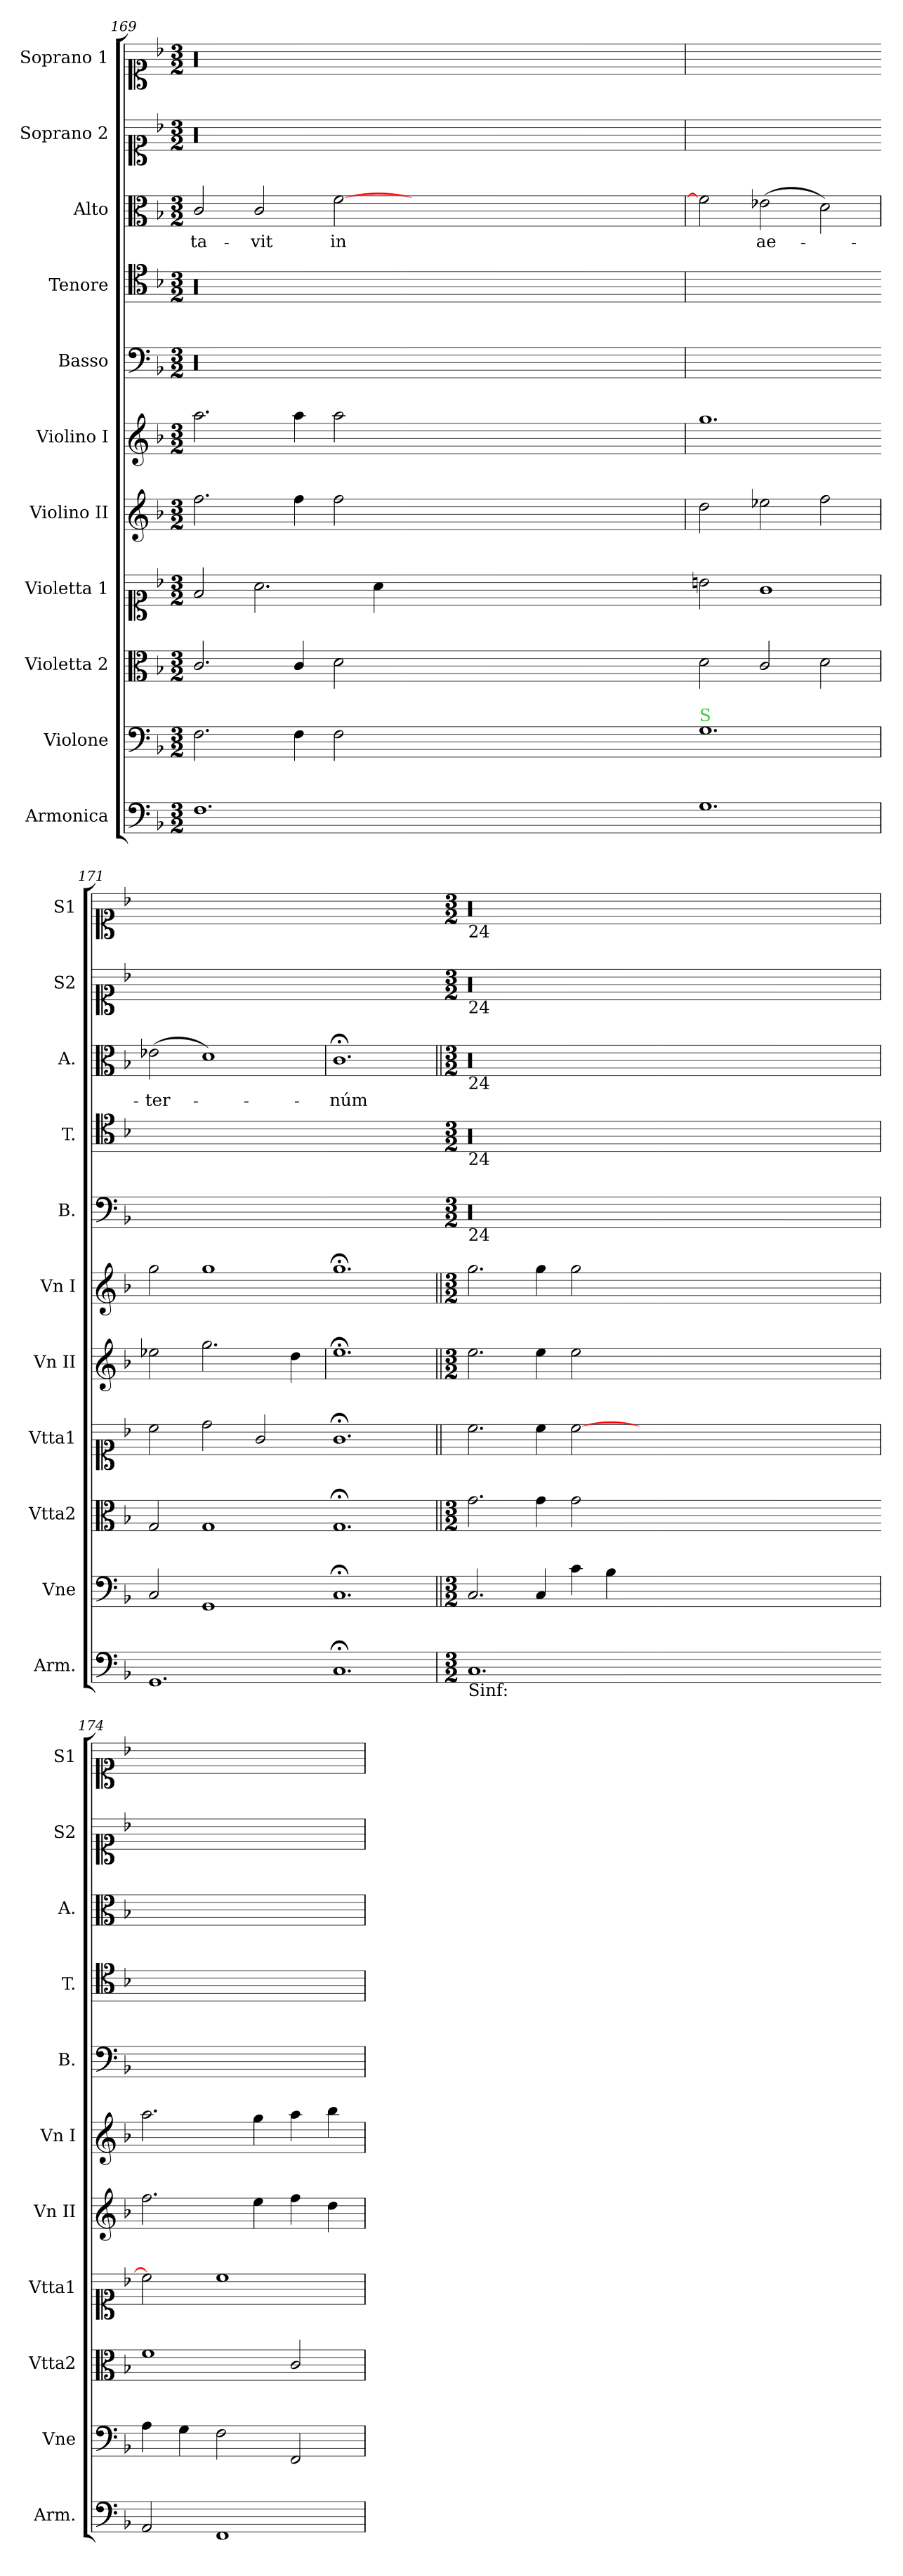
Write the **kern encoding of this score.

**kern	**kern	**kern	**kern	**kern	**kern	**kern	**kern	**kern	**text	**kern	**kern
*part11	*part10	*part9	*part8	*part7	*part6	*part5	*part4	*part3	*part3	*part2	*part1
*staff11	*staff10	*staff9	*staff8	*staff7	*staff6	*staff5	*staff4	*staff3	*staff3	*staff2	*staff1
*I"Armonica	*I"Violone	*I"Violetta 2	*I"Violetta 1	*I"Violino II	*I"Violino I	*I"Basso	*I"Tenore	*I"Alto	*	*I"Soprano 2	*I"Soprano 1
*I'Arm.	*I'Vne	*I'Vtta2	*I'Vtta1	*I'Vn II	*I'Vn I	*I'B.	*I'T.	*I'A.	*	*I'S2	*I'S1
*clefF4	*clefF4	*clefC3	*clefC1	*clefG2	*clefG2	*clefF4	*clefC4	*clefC3	*	*clefC1	*clefC1
*k[b-]	*k[b-]	*k[b-]	*k[b-]	*k[b-]	*k[b-]	*k[b-]	*k[b-]	*k[b-]	*	*k[b-]	*k[b-]
*F:	*F:	*F:	*F:	*F:	*F:	*F:	*F:	*F:	*	*F:	*F:
*M3/2	*M3/2	*M3/2	*M3/2	*M3/2	*M3/2	*M3/2	*M3/2	*M3/2	*	*M3/2	*M3/2
=169	=169	=169	=169	=169	=169	=169	=169	=169	=169	=169	=169
1.F\	2.F\	2.c/	2f/	2.ff\	2.aa\	00.r	00.r	2c/	-ta-	00.r	00.r
.	.	.	2.a\	.	.	.	.	2c/	-vit	.	.
.	4F\	4c/	.	4ff\	4aa\	.	.	.	.	.	.
.	2F\	2d\	.	2ff\	2aa\	.	.	[2f\	in	.	.
.	.	.	4a\	.	.	.	.	.	.	.	.
00ryy	00ryy	00ryy	00ryy	00ryy	00ryy	.	.	00ryy	.	.	.
2ryy	2ryy	2ryy	2ryy	2ryy	2ryy	.	.	2ryy	.	.	.
=170-	=170-	=170-	=170-	=170	=170	=170	=170	=170	=170	=170	=170
!	!LO:TX:a:color=limegreen:t=S	!	!	!	!	!	!	!	!	!	!
1.G\	1.G\	2d\	2bn\	2dd\	1.gg\	1.ryy	1.ryy	2f\]	.	1.ryy	1.ryy
.	.	2c/	1g\	2ee-X\	.	.	.	(2e-X\	ae-	.	.
.	.	2d\	.	2ff\	.	.	.	2d\)	.	.	.
=171	=171	=171	=171	=171	=171-	=171	=171	=171	=171	=171	=171
1.GG/	2C/	2G/	2cc\	2ee-X\	2gg\	1.ryy	1.ryy	(2e-X\	-ter-	1.ryy	1.ryy
.	1GG/	1G/	2dd\	2.gg\	1gg\	.	.	1d\)	.	.	.
.	.	.	2g/	.	.	.	.	.	.	.	.
.	.	.	.	4dd\	.	.	.	.	.	.	.
=172-	=172-	=172-	=172-	=172	=172-	=172	=172	=172	=172	=172	=172
1.C;</	1.C;</	1.G;</	1.g;<\	1.ee;\	1.gg;\	1.ryy	1.ryy	1.c;<\	-núm	1.ryy	1.ryy
=173	=173||	=173||	=173||	=173||	=173||	=173||	=173||	=173||	=173||	=173||	=173||
*M3/2	*M3/2	*M3/2	*	*M3/2	*M3/2	*M3/2	*M3/2	*M3/2	*	*M3/2	*M3/2
!	!	!	!	!	!	!	!	!	!	!	!LO:TX:b:t=24
!	!	!	!	!	!	!	!	!	!	!LO:TX:b:t=24	!
!	!	!	!	!	!	!	!	!LO:TX:b:t=24	!	!	!
!	!	!	!	!	!	!	!LO:TX:b:t=24	!	!	!	!
!	!	!	!	!	!	!LO:TX:b:t=24	!	!	!	!	!
!LO:TX:b:t=Sinf&colon;	!	!	!	!	!	!	!	!	!	!	!
1.C/	2.C/	2.g\	2.cc\	2.ee\	2.gg\	00.r	00.r	00.r	.	00.r	00.r
.	4C/	4g\	4cc\	4ee\	4gg\	.	.	.	.	.	.
.	4c\	2g\	[2cc\	2ee\	2gg\	.	.	.	.	.	.
.	4B-\	.	.	.	.	.	.	.	.	.	.
00ryy	00ryy	00ryy	00ryy	00ryy	00ryy	.	.	.	.	.	.
2ryy	2ryy	2ryy	2ryy	2ryy	2ryy	.	.	.	.	.	.
=174-	=174	=174-	=174	=174	=174	=174	=174	=174	=174	=174	=174
2AA/	4A\	1f\	2cc\]	2.ff\	2.aa\	1.ryy	1.ryy	1.ryy	.	1.ryy	1.ryy
.	4G\	.	.	.	.	.	.	.	.	.	.
1FF/	2F\	.	1cc\	.	.	.	.	.	.	.	.
.	.	.	.	4ee\	4gg\	.	.	.	.	.	.
.	2FF/	2c/	.	4ff\	4aa\	.	.	.	.	.	.
.	.	.	.	4dd\	4bb-\	.	.	.	.	.	.
=	=	=	=	=	=	=	=	=	=	=	=
*-	*-	*-	*-	*-	*-	*-	*-	*-	*-	*-	*-
